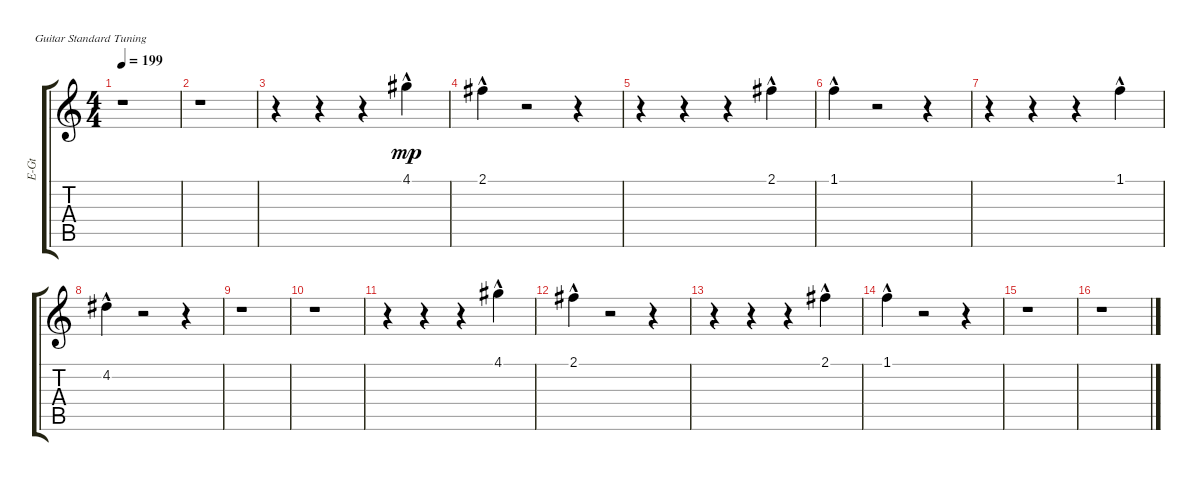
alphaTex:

\track ("Noodles voice" "E-Gt") {instrument distortionguitar}
\staff {score tabs}
\tuning (E4 B3 G3 D3 A2 E2)
\ts (4 4)
\tempo 199
\clef g2
\ks c
r.1{dy mp} |
r.1 |
r.4 r.4 r.4 4.1{hac}.4 |
2.1{hac}.4 r.2 r.4 |
r.4 r.4 r.4 2.1{hac}.4 |
1.1{hac}.4 r.2 r.4 |
r.4 r.4 r.4 1.1{hac}.4 |
4.2{hac}.4 r.2 r.4 |
r.1 |
r.1 |
r.4 r.4 r.4 4.1{hac}.4 |
2.1{hac}.4 r.2 r.4 |
r.4 r.4 r.4 2.1{hac}.4 |
1.1{hac}.4 r.2 r.4 |
r.1 |
r.1
